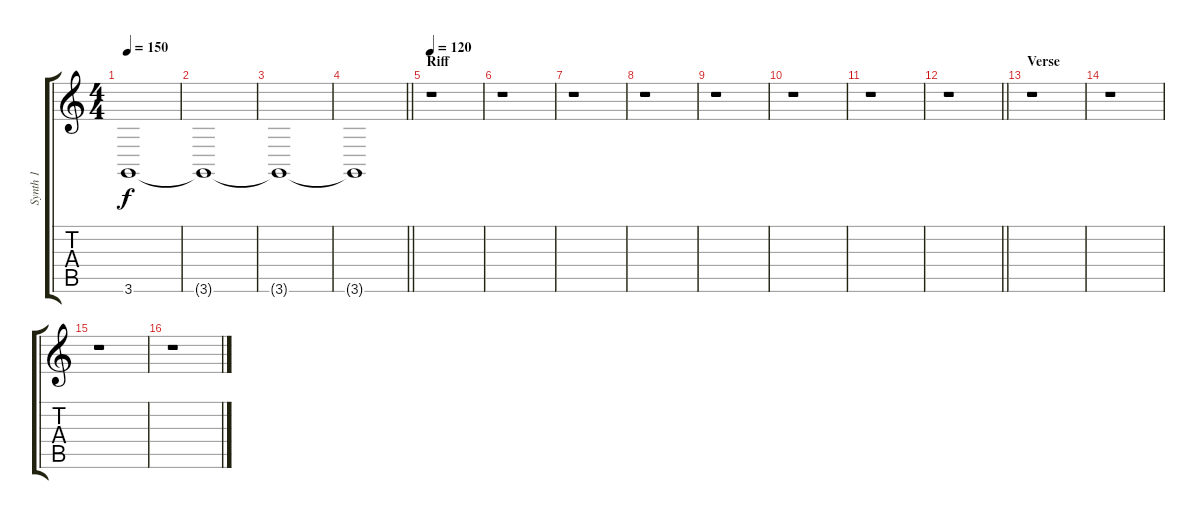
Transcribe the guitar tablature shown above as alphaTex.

\track ("Synth 1" "Synth 1") {instrument stringensemble1}
\staff {score tabs}
\tuning (E4 B3 G3 D3 A2 E2) {hide}
\ts (4 4)
\tempo 150
\clef g2
\ks c
3.6{t}.1{dy f} |
3.6{t}.1 |
3.6{t}.1 |
\barLineRight lightlight
3.6{t}.1 |
\section ("" "Riff")
\tempo 120
r.1 |
r.1 |
r.1 |
r.1 |
r.1 |
r.1 |
r.1 |
\barLineRight lightlight
r.1 |
\section ("" "Verse")
r.1 |
r.1 |
r.1 |
r.1
